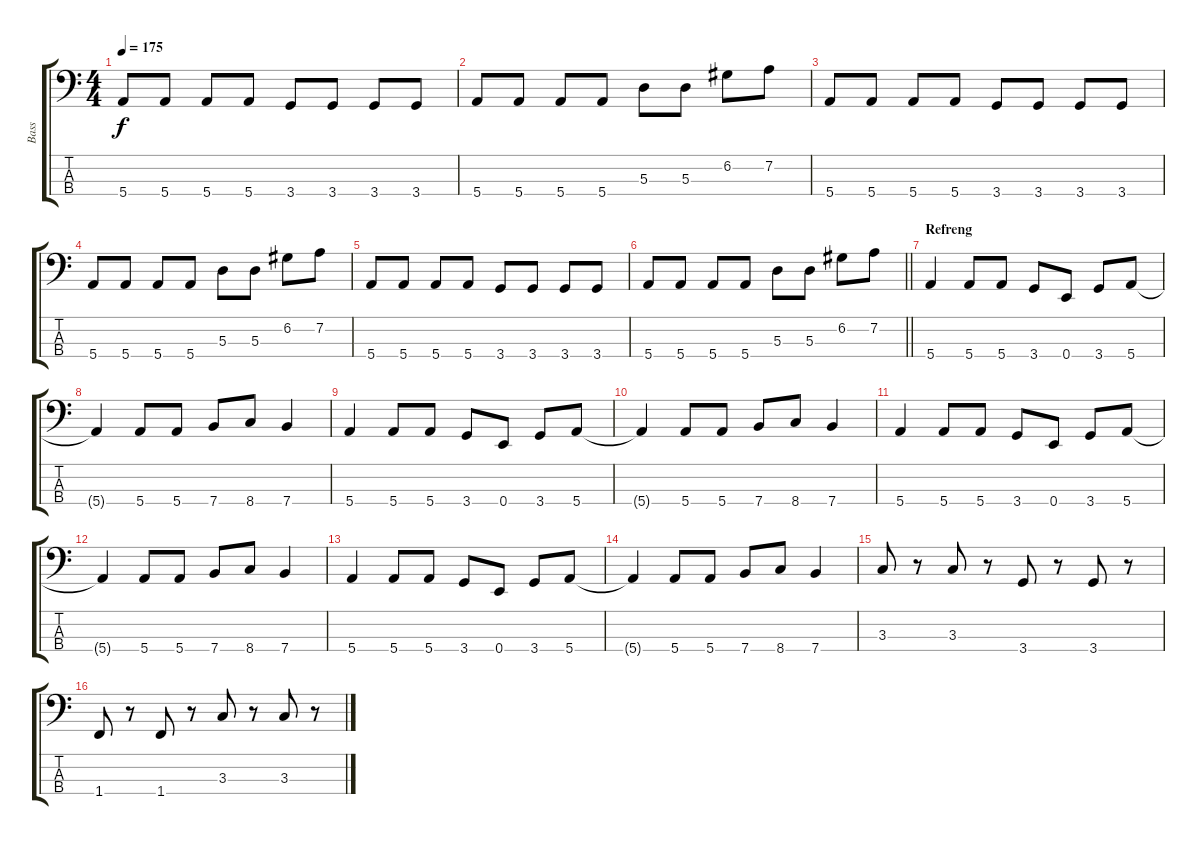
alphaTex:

\track ("Bass" "Bass") {instrument electricbassfinger}
\staff {score tabs}
\tuning (G2 D2 A1 E1) {hide}
\ts (4 4)
\tempo 175
\clef f4
\ks c
5.4.8{dy f} 5.4.8 5.4.8 5.4.8 3.4.8 3.4.8 3.4.8 3.4.8 |
5.4.8 5.4.8 5.4.8 5.4.8 5.3.8 5.3.8 6.2.8 7.2.8 |
5.4.8 5.4.8 5.4.8 5.4.8 3.4.8 3.4.8 3.4.8 3.4.8 |
5.4.8 5.4.8 5.4.8 5.4.8 5.3.8 5.3.8 6.2.8 7.2.8 |
5.4.8 5.4.8 5.4.8 5.4.8 3.4.8 3.4.8 3.4.8 3.4.8 |
\barLineRight lightlight
5.4.8 5.4.8 5.4.8 5.4.8 5.3.8 5.3.8 6.2.8 7.2.8 |
\section ("" "Refreng")
5.4.4 5.4.8 5.4.8 3.4.8 0.4.8 3.4.8 5.4.8 |
5.4{t}.4 5.4.8 5.4.8 7.4.8 8.4.8 7.4.4 |
5.4.4 5.4.8 5.4.8 3.4.8 0.4.8 3.4.8 5.4.8 |
5.4{t}.4 5.4.8 5.4.8 7.4.8 8.4.8 7.4.4 |
5.4.4 5.4.8 5.4.8 3.4.8 0.4.8 3.4.8 5.4.8 |
5.4{t}.4 5.4.8 5.4.8 7.4.8 8.4.8 7.4.4 |
5.4.4 5.4.8 5.4.8 3.4.8 0.4.8 3.4.8 5.4.8 |
5.4{t}.4 5.4.8 5.4.8 7.4.8 8.4.8 7.4.4 |
3.3.8 r.8 3.3.8 r.8 3.4.8 r.8 3.4.8 r.8 |
1.4.8 r.8 1.4.8 r.8 3.3.8 r.8 3.3.8 r.8
